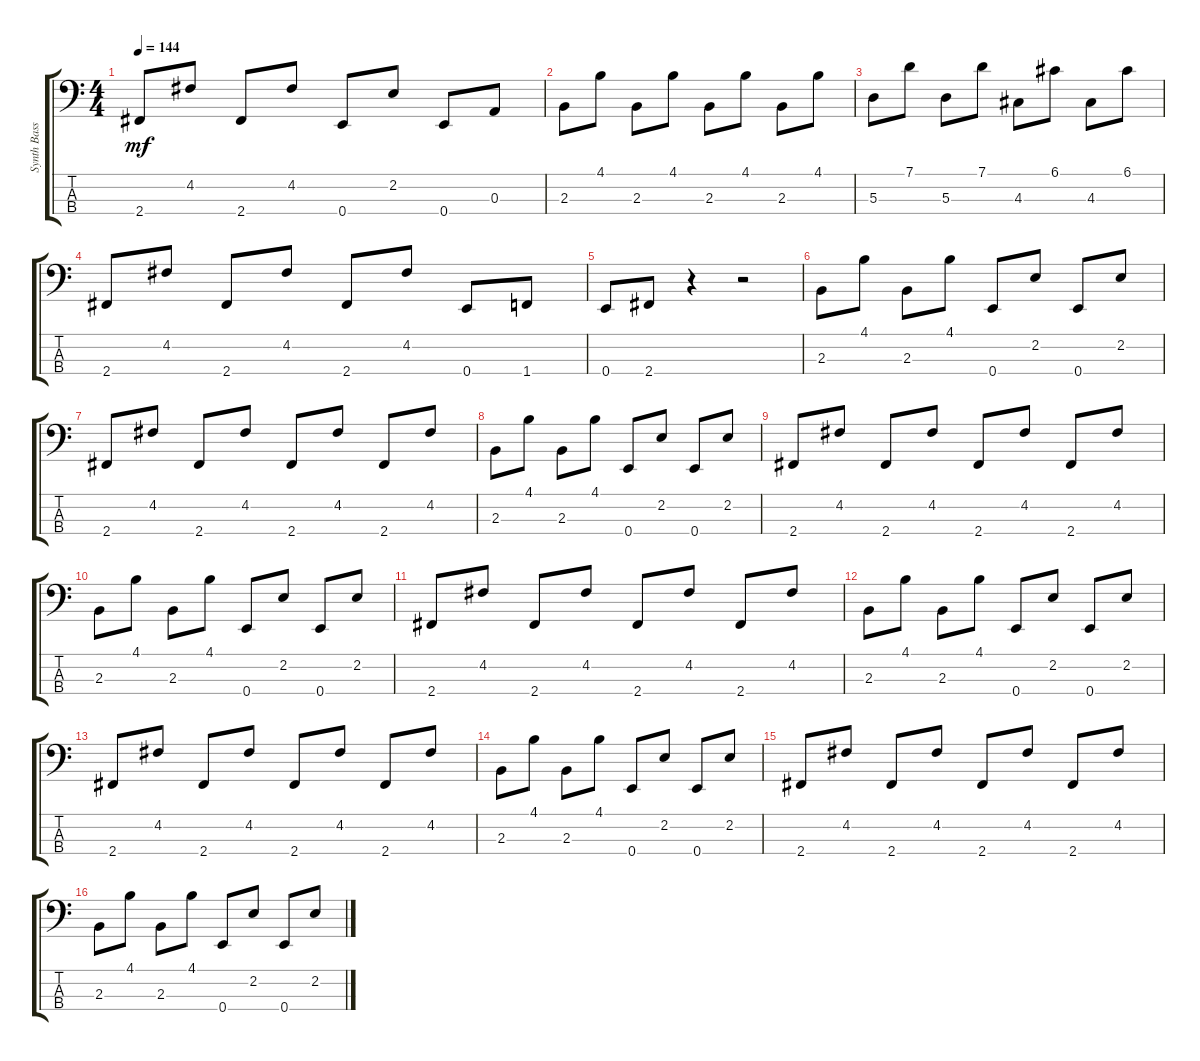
\track ("Synth Bass" "Synth Bass") {instrument synthbass2}
\staff {score tabs}
\tuning (G2 D2 A1 E1) {hide}
\ts (4 4)
\tempo 144
\clef f4
\ks c
2.4.8{dy mf} 4.2.8 2.4.8 4.2.8 0.4.8 2.2.8 0.4.8 0.3.8 |
2.3.8 4.1.8 2.3.8 4.1.8 2.3.8 4.1.8 2.3.8 4.1.8 |
5.3.8 7.1.8 5.3.8 7.1.8 4.3.8 6.1.8 4.3.8 6.1.8 |
2.4.8 4.2.8 2.4.8 4.2.8 2.4.8 4.2.8 0.4.8 1.4.8 |
0.4.8 2.4.8 r.4 r.2 |
2.3.8 4.1.8 2.3.8 4.1.8 0.4.8 2.2.8 0.4.8 2.2.8 |
2.4.8 4.2.8 2.4.8 4.2.8 2.4.8 4.2.8 2.4.8 4.2.8 |
2.3.8 4.1.8 2.3.8 4.1.8 0.4.8 2.2.8 0.4.8 2.2.8 |
2.4.8 4.2.8 2.4.8 4.2.8 2.4.8 4.2.8 2.4.8 4.2.8 |
2.3.8 4.1.8 2.3.8 4.1.8 0.4.8 2.2.8 0.4.8 2.2.8 |
2.4.8 4.2.8 2.4.8 4.2.8 2.4.8 4.2.8 2.4.8 4.2.8 |
2.3.8 4.1.8 2.3.8 4.1.8 0.4.8 2.2.8 0.4.8 2.2.8 |
2.4.8 4.2.8 2.4.8 4.2.8 2.4.8 4.2.8 2.4.8 4.2.8 |
2.3.8 4.1.8 2.3.8 4.1.8 0.4.8 2.2.8 0.4.8 2.2.8 |
2.4.8 4.2.8 2.4.8 4.2.8 2.4.8 4.2.8 2.4.8 4.2.8 |
2.3.8 4.1.8 2.3.8 4.1.8 0.4.8 2.2.8 0.4.8 2.2.8
